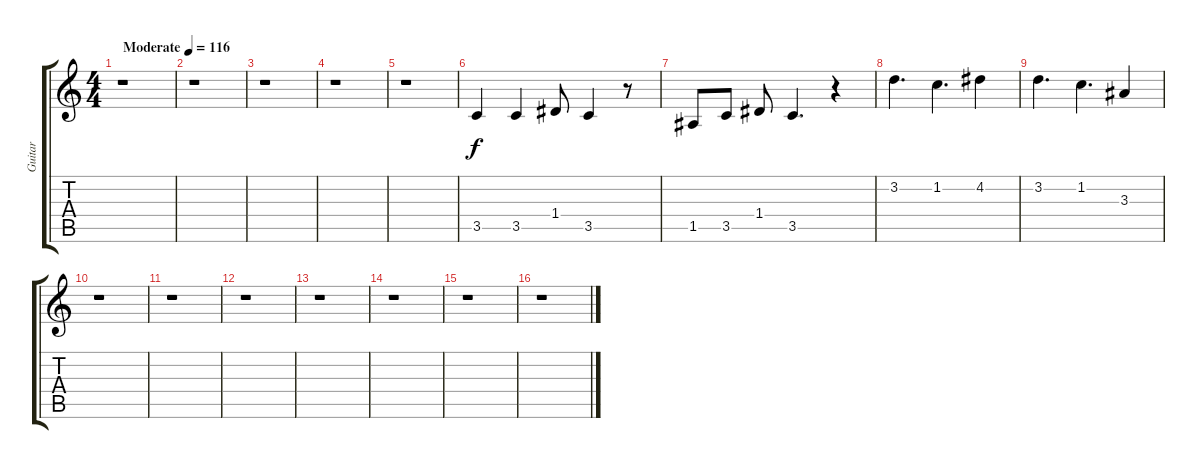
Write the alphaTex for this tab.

\track ("Guitar" "Guitar") {instrument overdrivenguitar}
\staff {score tabs}
\tuning (E4 B3 G3 D3 A2 E2) {hide}
\ts (4 4)
\tempo (116 "Moderate")
\clef g2
\ks c
r.1{dy f instrument overdrivenguitar} |
r.1 |
r.1 |
r.1 |
r.1 |
3.5.4 3.5.4 1.4.8 3.5.4 r.8 |
1.5.8 3.5.8 1.4.8 3.5.4{d} r.4 |
3.2.4{d} 1.2.4{d} 4.2.4 |
3.2.4{d} 1.2.4{d} 3.3.4 |
r.1 |
r.1 |
r.1 |
r.1 |
r.1 |
r.1 |
r.1
